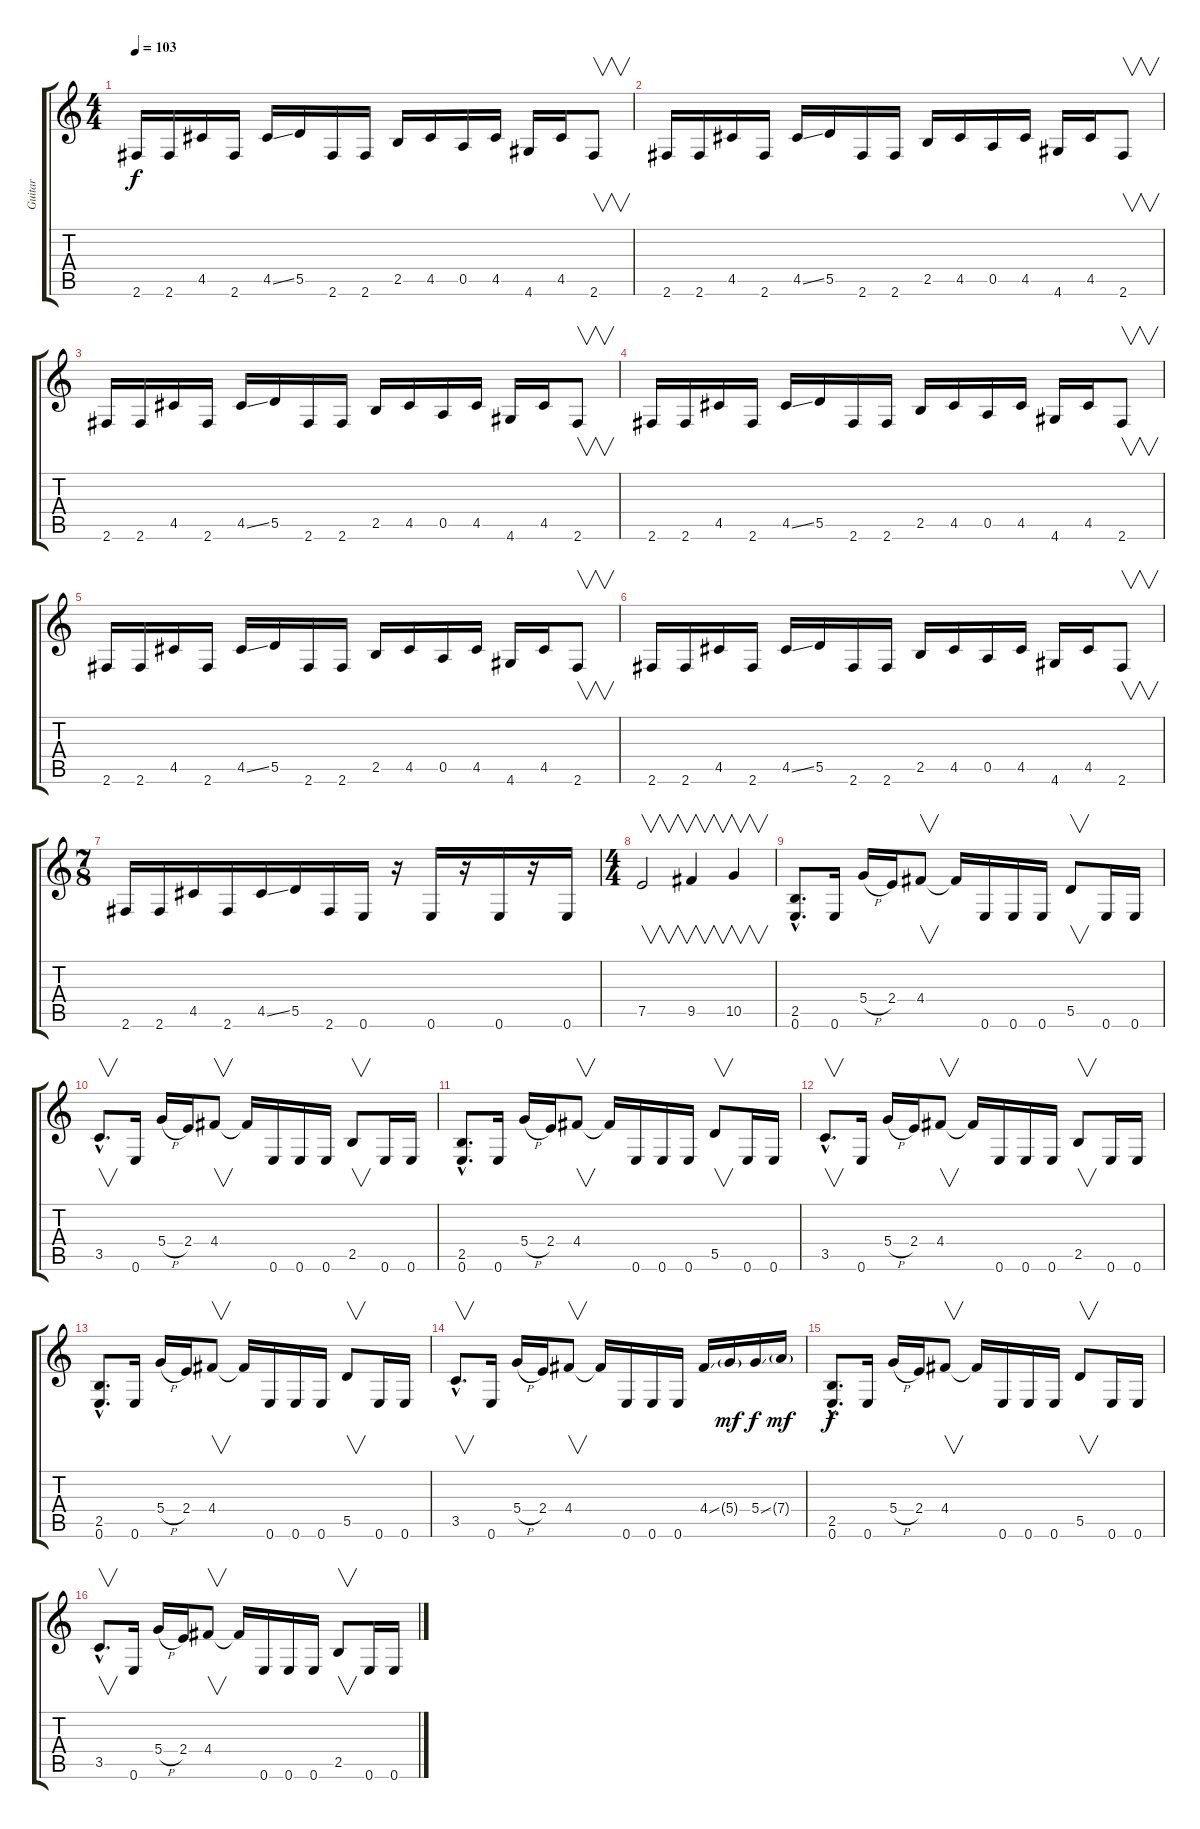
\track ("Guitar" "Guitar") {instrument overdrivenguitar}
\staff {score tabs}
\tuning (E4 B3 G3 D3 A2 E2) {hide}
\ts (4 4)
\tempo 103
\clef g2
\ks c
2.6.16{dy f} 2.6.16 4.5.16 2.6.16 4.5{ss}.16 5.5.16 2.6.16 2.6.16 2.5.16 4.5.16 0.5.16 4.5.16 4.6.16 4.5.16 2.6.8{v} |
2.6.16 2.6.16 4.5.16 2.6.16 4.5{ss}.16 5.5.16 2.6.16 2.6.16 2.5.16 4.5.16 0.5.16 4.5.16 4.6.16 4.5.16 2.6.8{v} |
2.6.16 2.6.16 4.5.16 2.6.16 4.5{ss}.16 5.5.16 2.6.16 2.6.16 2.5.16 4.5.16 0.5.16 4.5.16 4.6.16 4.5.16 2.6.8{v} |
2.6.16 2.6.16 4.5.16 2.6.16 4.5{ss}.16 5.5.16 2.6.16 2.6.16 2.5.16 4.5.16 0.5.16 4.5.16 4.6.16 4.5.16 2.6.8{v} |
2.6.16 2.6.16 4.5.16 2.6.16 4.5{ss}.16 5.5.16 2.6.16 2.6.16 2.5.16 4.5.16 0.5.16 4.5.16 4.6.16 4.5.16 2.6.8{v} |
2.6.16 2.6.16 4.5.16 2.6.16 4.5{ss}.16 5.5.16 2.6.16 2.6.16 2.5.16 4.5.16 0.5.16 4.5.16 4.6.16 4.5.16 2.6.8{v} |
\ts (7 8)
2.6.16 2.6.16 4.5.16 2.6.16 4.5{ss}.16 5.5.16 2.6.16 0.6.16 r.16 0.6.16 r.16 0.6.16 r.16 0.6.16 |
\ts (4 4)
7.5.2{v} 9.5.4{v} 10.5.4{v} |
(2.5{hac} 0.6{hac}).8{d} 0.6.16 5.4{h}.16 2.4.16 4.4.8{v} 4.4{t}.16 0.6.16 0.6.16 0.6.16 5.5.8{v} 0.6.16 0.6.16 |
3.5{hac}.8{v d} 0.6.16 5.4{h}.16 2.4.16 4.4.8{v} 4.4{t}.16 0.6.16 0.6.16 0.6.16 2.5.8{v} 0.6.16 0.6.16 |
(2.5{hac} 0.6{hac}).8{d} 0.6.16 5.4{h}.16 2.4.16 4.4.8{v} 4.4{t}.16 0.6.16 0.6.16 0.6.16 5.5.8{v} 0.6.16 0.6.16 |
3.5{hac}.8{v d} 0.6.16 5.4{h}.16 2.4.16 4.4.8{v} 4.4{t}.16 0.6.16 0.6.16 0.6.16 2.5.8{v} 0.6.16 0.6.16 |
(2.5{hac} 0.6{hac}).8{d} 0.6.16 5.4{h}.16 2.4.16 4.4.8{v} 4.4{t}.16 0.6.16 0.6.16 0.6.16 5.5.8{v} 0.6.16 0.6.16 |
3.5{hac}.8{v d} 0.6.16 5.4{h}.16 2.4.16 4.4.8{v} 4.4{t}.16 0.6.16 0.6.16 0.6.16 4.4{ss}.16 5.4{g}.16{dy mf} 5.4{ss}.16{dy f} 7.4{g}.16{dy mf} |
(2.5{hac} 0.6{hac}).8{d dy f} 0.6.16 5.4{h}.16 2.4.16 4.4.8{v} 4.4{t}.16 0.6.16 0.6.16 0.6.16 5.5.8{v} 0.6.16 0.6.16 |
3.5{hac}.8{v d} 0.6.16 5.4{h}.16 2.4.16 4.4.8{v} 4.4{t}.16 0.6.16 0.6.16 0.6.16 2.5.8{v} 0.6.16 0.6.16
